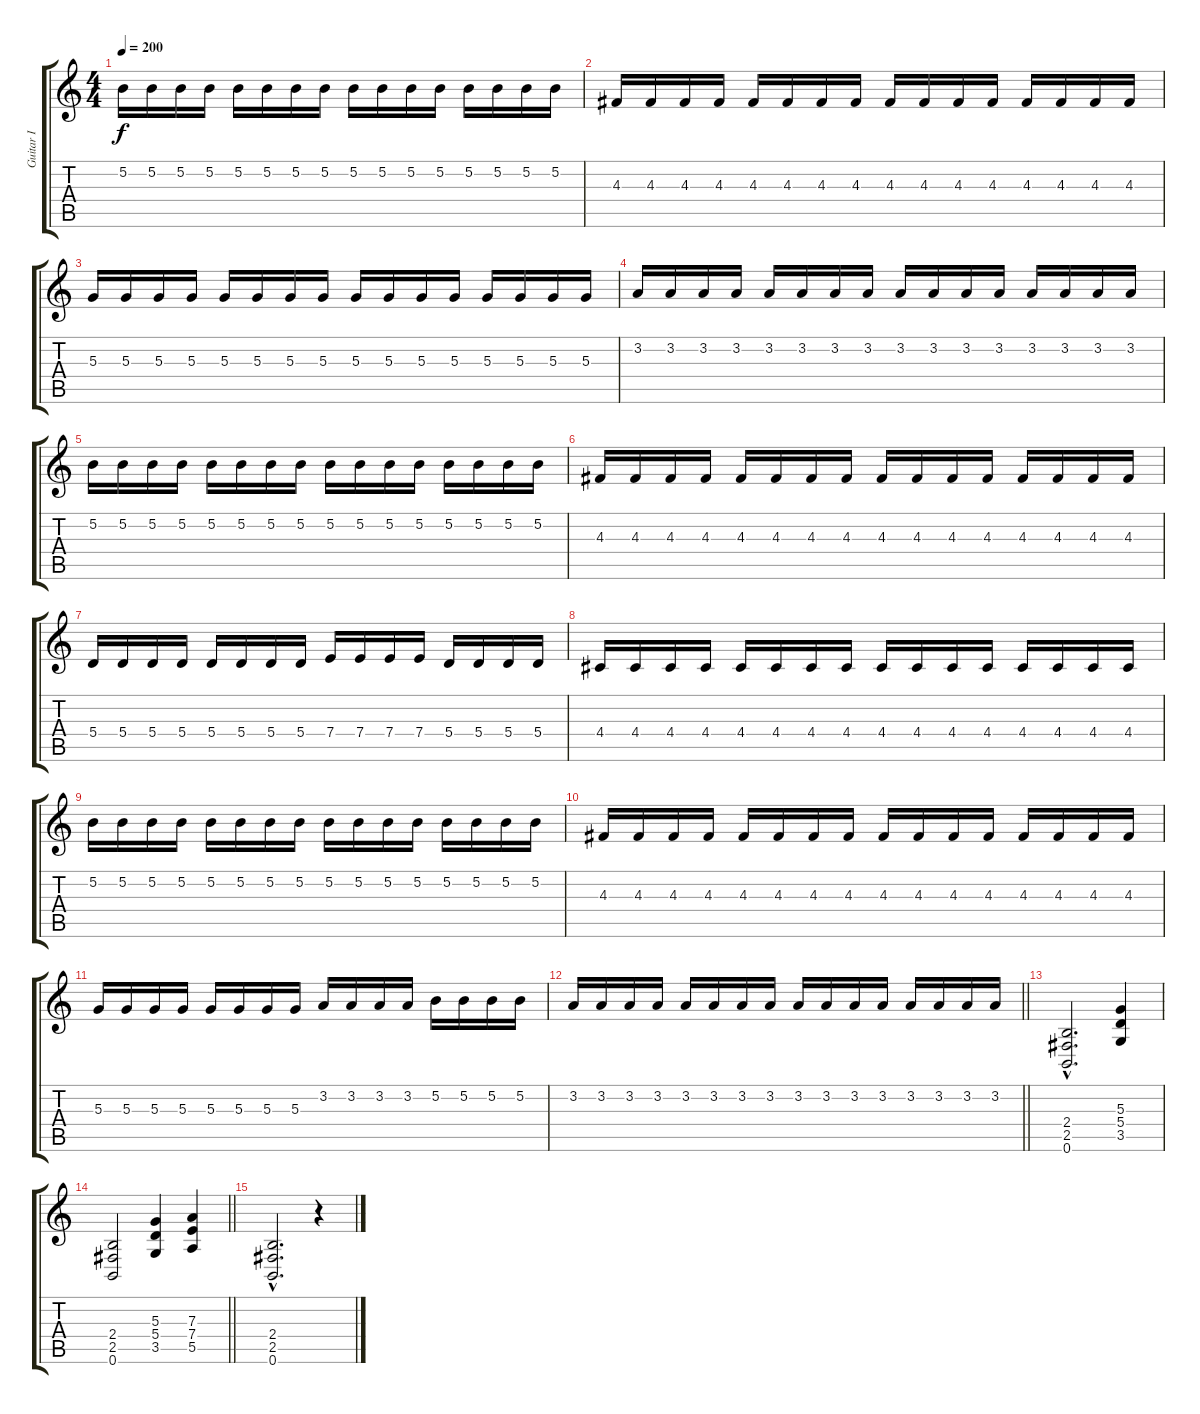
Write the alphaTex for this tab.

\track ("Guitar I" "Guitar I") {instrument distortionguitar}
\staff {score tabs}
\tuning (B3 Gb3 D3 A2 E2 B1) {hide}
\ts (4 4)
\tempo 200
\clef g2
\ks c
5.2.16{dy f} 5.2.16 5.2.16 5.2.16 5.2.16 5.2.16 5.2.16 5.2.16 5.2.16 5.2.16 5.2.16 5.2.16 5.2.16 5.2.16 5.2.16 5.2.16 |
4.3.16 4.3.16 4.3.16 4.3.16 4.3.16 4.3.16 4.3.16 4.3.16 4.3.16 4.3.16 4.3.16 4.3.16 4.3.16 4.3.16 4.3.16 4.3.16 |
5.3.16 5.3.16 5.3.16 5.3.16 5.3.16 5.3.16 5.3.16 5.3.16 5.3.16 5.3.16 5.3.16 5.3.16 5.3.16 5.3.16 5.3.16 5.3.16 |
3.2.16 3.2.16 3.2.16 3.2.16 3.2.16 3.2.16 3.2.16 3.2.16 3.2.16 3.2.16 3.2.16 3.2.16 3.2.16 3.2.16 3.2.16 3.2.16 |
5.2.16 5.2.16 5.2.16 5.2.16 5.2.16 5.2.16 5.2.16 5.2.16 5.2.16 5.2.16 5.2.16 5.2.16 5.2.16 5.2.16 5.2.16 5.2.16 |
4.3.16 4.3.16 4.3.16 4.3.16 4.3.16 4.3.16 4.3.16 4.3.16 4.3.16 4.3.16 4.3.16 4.3.16 4.3.16 4.3.16 4.3.16 4.3.16 |
5.4.16 5.4.16 5.4.16 5.4.16 5.4.16 5.4.16 5.4.16 5.4.16 7.4.16 7.4.16 7.4.16 7.4.16 5.4.16 5.4.16 5.4.16 5.4.16 |
4.4.16 4.4.16 4.4.16 4.4.16 4.4.16 4.4.16 4.4.16 4.4.16 4.4.16 4.4.16 4.4.16 4.4.16 4.4.16 4.4.16 4.4.16 4.4.16 |
5.2.16 5.2.16 5.2.16 5.2.16 5.2.16 5.2.16 5.2.16 5.2.16 5.2.16 5.2.16 5.2.16 5.2.16 5.2.16 5.2.16 5.2.16 5.2.16 |
4.3.16 4.3.16 4.3.16 4.3.16 4.3.16 4.3.16 4.3.16 4.3.16 4.3.16 4.3.16 4.3.16 4.3.16 4.3.16 4.3.16 4.3.16 4.3.16 |
5.3.16 5.3.16 5.3.16 5.3.16 5.3.16 5.3.16 5.3.16 5.3.16 3.2.16 3.2.16 3.2.16 3.2.16 5.2.16 5.2.16 5.2.16 5.2.16 |
\barLineRight lightlight
3.2.16 3.2.16 3.2.16 3.2.16 3.2.16 3.2.16 3.2.16 3.2.16 3.2.16 3.2.16 3.2.16 3.2.16 3.2.16 3.2.16 3.2.16 3.2.16 |
\section ("" "")
(2.4{hac} 2.5{hac} 0.6{hac}).2{d} (5.3 5.4 3.5).4 |
\barLineRight lightlight
(2.4 2.5 0.6).2 (5.3 5.4 3.5).4 (7.3 7.4 5.5).4 |
(2.4{hac} 2.5{hac} 0.6{hac}).2{d} r.4
